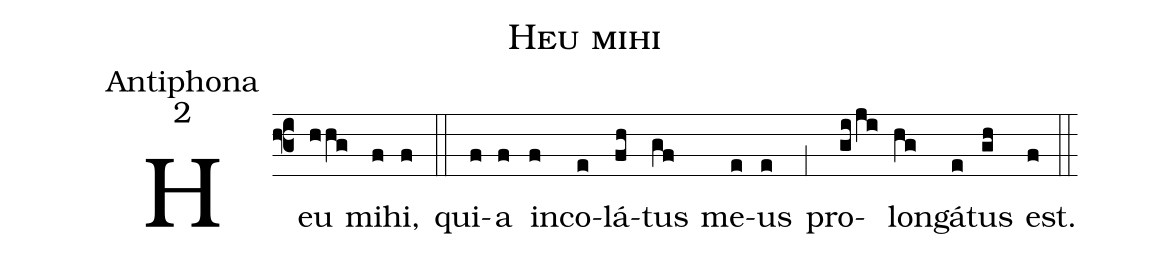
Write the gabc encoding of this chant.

name:Heu mihi;
office-part:Antiphona;
mode:2;
%%
(f3) Heu(hhg) mi(f)hi,(f) (::)
qui(f)a(f) in(f)co(e)lá(fh)tus(gf) me(e)us(e) (,1) pro(gi/ji)lon(hg)gá(e)tus(gh) est.(f) (::)
